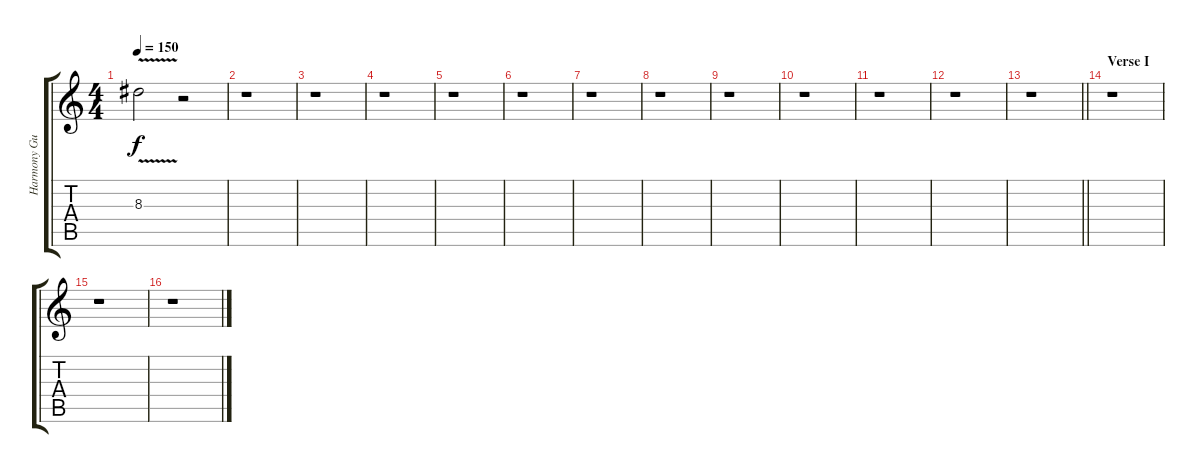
\track ("Harmony Guitar" "Harmony Gu") {instrument overdrivenguitar}
\staff {score tabs}
\tuning (E4 B3 G3 D3 A2 E2) {hide}
\ts (4 4)
\tempo 150
\clef g2
\ks c
8.3{v}.2{dy f} r.2 |
r.1 |
r.1 |
r.1 |
r.1 |
r.1 |
r.1 |
r.1 |
r.1 |
r.1 |
r.1 |
r.1 |
\barLineRight lightlight
r.1 |
\section ("" "Verse I")
r.1 |
r.1 |
r.1
